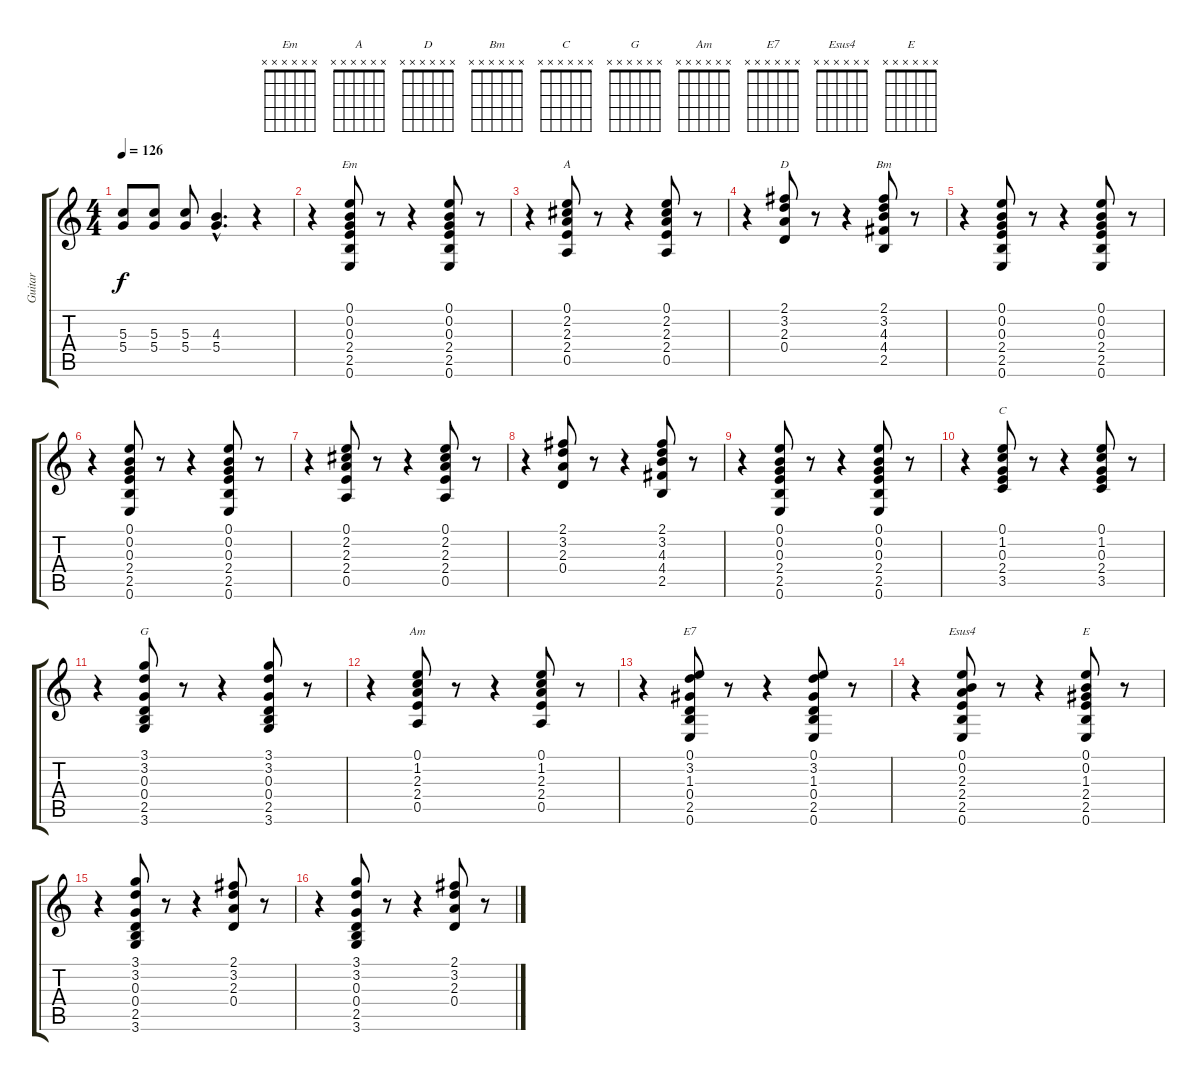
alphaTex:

\track ("Guitar" "Guitar") {instrument electricguitarclean}
\staff {score tabs}
\tuning (E4 B3 G3 D3 A2 E2) {hide}
\chord ("Em" x x x x x x)
\chord ("A" x x x x x x)
\chord ("D" x x x x x x)
\chord ("Bm" x x x x x x)
\chord ("C" x x x x x x)
\chord ("G" x x x x x x)
\chord ("Am" x x x x x x)
\chord ("E7" x x x x x x)
\chord ("Esus4" x x x x x x)
\chord ("E" x x x x x x)
\ts (4 4)
\tempo 126
\clef g2
\ks c
(5.3 5.4).8{dy f} (5.3 5.4).8 (5.3 5.4).8 (4.3{hac} 5.4{hac}).4{d} r.4 |
r.4{volume 11} (0.1 0.2 0.3 2.4 2.5 0.6).8{ch "Em"} r.8 r.4 (0.1 0.2 0.3 2.4 2.5 0.6).8 r.8 |
r.4 (0.1 2.2 2.3 2.4 0.5).8{ch "A"} r.8 r.4 (0.1 2.2 2.3 2.4 0.5).8 r.8 |
r.4 (2.1 3.2 2.3 0.4).8{ch "D"} r.8 r.4 (2.1 3.2 4.3 4.4 2.5).8{ch "Bm"} r.8 |
r.4 (0.1 0.2 0.3 2.4 2.5 0.6).8 r.8 r.4 (0.1 0.2 0.3 2.4 2.5 0.6).8 r.8 |
r.4 (0.1 0.2 0.3 2.4 2.5 0.6).8 r.8 r.4 (0.1 0.2 0.3 2.4 2.5 0.6).8 r.8 |
r.4 (0.1 2.2 2.3 2.4 0.5).8 r.8 r.4 (0.1 2.2 2.3 2.4 0.5).8 r.8 |
r.4 (2.1 3.2 2.3 0.4).8 r.8 r.4 (2.1 3.2 4.3 4.4 2.5).8 r.8 |
r.4 (0.1 0.2 0.3 2.4 2.5 0.6).8 r.8 r.4 (0.1 0.2 0.3 2.4 2.5 0.6).8 r.8 |
r.4 (0.1 1.2 0.3 2.4 3.5).8{ch "C"} r.8 r.4 (0.1 1.2 0.3 2.4 3.5).8 r.8 |
r.4 (3.1 3.2 0.3 0.4 2.5 3.6).8{ch "G"} r.8 r.4 (3.1 3.2 0.3 0.4 2.5 3.6).8 r.8 |
r.4 (0.1 1.2 2.3 2.4 0.5).8{ch "Am"} r.8 r.4 (0.1 1.2 2.3 2.4 0.5).8 r.8 |
r.4 (0.1 3.2 1.3 0.4 2.5 0.6).8{ch "E7"} r.8 r.4 (0.1 3.2 1.3 0.4 2.5 0.6).8 r.8 |
r.4 (0.1 0.2 2.3 2.4 2.5 0.6).8{ch "Esus4"} r.8 r.4 (0.1 0.2 1.3 2.4 2.5 0.6).8{ch "E"} r.8 |
r.4 (3.1 3.2 0.3 0.4 2.5 3.6).8 r.8 r.4 (2.1 3.2 2.3 0.4).8 r.8 |
r.4 (3.1 3.2 0.3 0.4 2.5 3.6).8 r.8 r.4 (2.1 3.2 2.3 0.4).8 r.8
